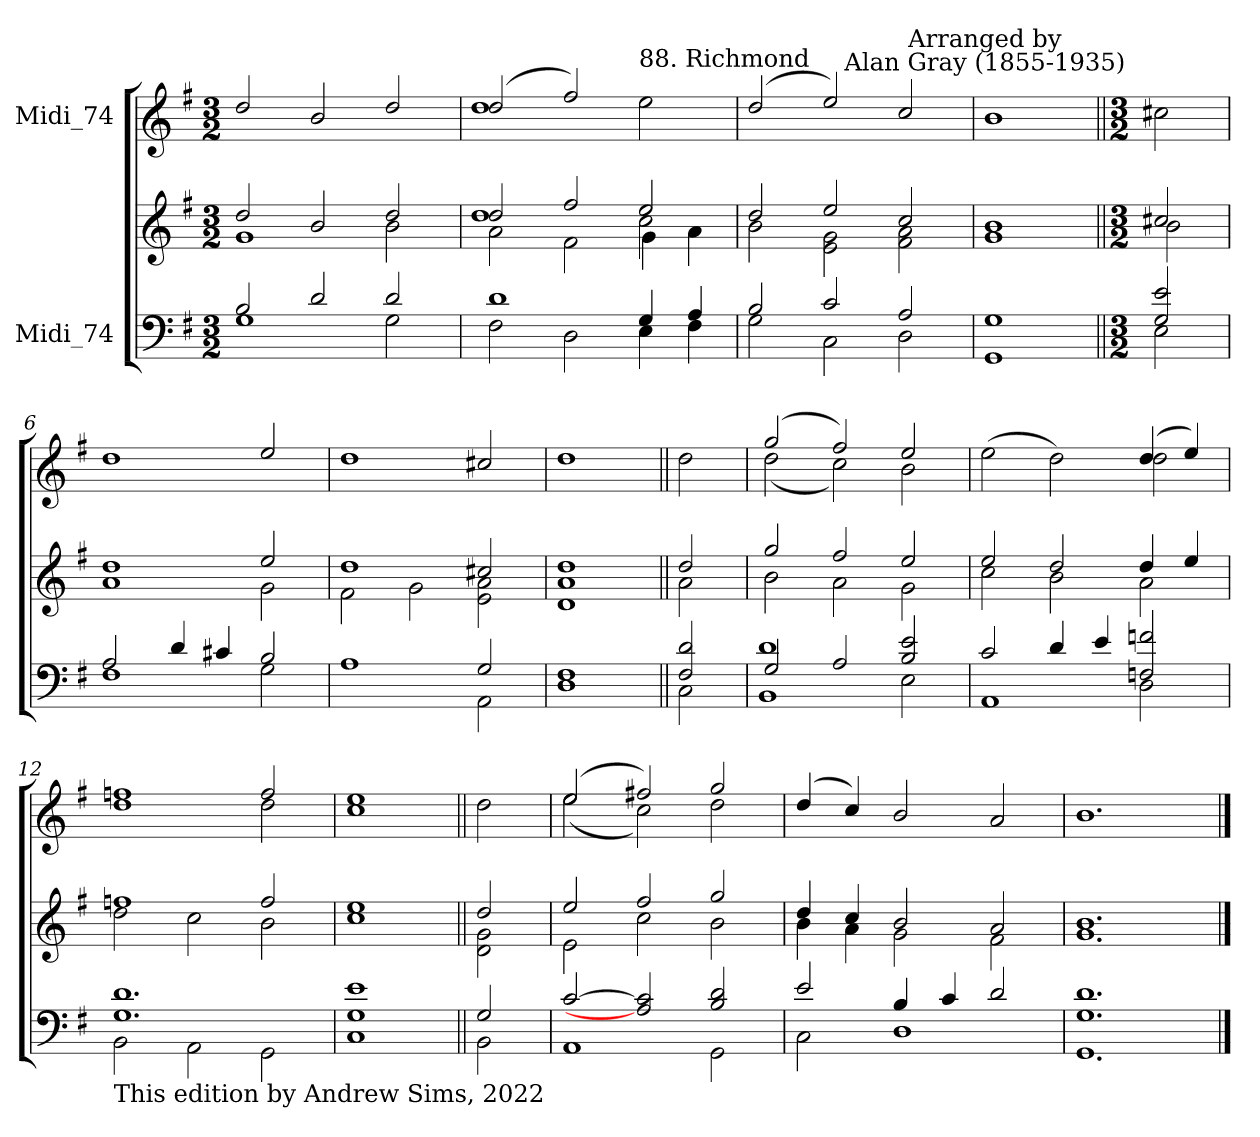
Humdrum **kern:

**kern	**kern	**kern
*part2	*part2	*part1
*staff3	*staff2	*staff1
*I"Midi_74	*	*I"Midi_74
*clefF4	*clefG2	*clefG2
*k[f#]	*k[f#]	*k[f#]
*G:	*G:	*G:
*M3/2	*M3/2	*M3/2
=1	=1	=1
*^	*^	*^
*	*^	*	*^	*	*
2B/	1.ryy	1G\	2dd/	1.ryy	1g\	2dd	1.ryy
2d/	.	.	2b/	.	.	2b	.
2d/	.	2G\	2dd/	.	2b\	2dd	.
=2	=2	=2	=2	=2	=2	=2	=2
1d/	1.ryy	2F#\	2dd/	1dd\	2a\	(>2dd	1dd\
.	.	2D\	2ff#/	.	2f#\	2ff#)	.
!	!	!	!	!	!	!LO:TX:a:t=88. Richmond	!
4G/	.	4E\	2ee/	2cc\	4g\	2ee	2ryy
4A/	.	4F#\	.	.	4a\	.	.
=3	=3	=3	=3	=3	=3	=3	=3
2B/	1.ryy	2G\	2dd/	1.ryy	2b\	(>2dd	1.ryy
2c/	.	2C\	2ee/	.	2e\ 2g\	2ee)	.
2A/	.	2D\	2cc/	.	2f#\ 2a\	2cc	.
=4	=4	=4	=4	=4	=4	=4	=4
!	!	!	!	!	!	!LO:TX:a:cj:t=Arranged by\nAlan Gray (1855-1935)	!
1G/	1ryy	1GG\	1b/	1ryy	1g\	1b	1ryy
!!LO:LB:g=z	!!
=5||	=5||	=5||	=5||	=5||	=5||	=5||	=5||
*M3/2	*	*	*M3/2	*	*	*M3/2	*
2G/ 2e/	2ryy	2E\	2cc#X/	2ryy	2b\	2cc#X	2ryy
=6	=6	=6	=6	=6	=6	=6	=6
2A/	1.ryy	1F#\	1dd/	1.ryy	1a\	1dd	1.ryy
4d/	.	.	.	.	.	.	.
4c#X/	.	.	.	.	.	.	.
2B/	.	2G\	2ee/	.	2g\	2ee	.
=7	=7	=7	=7	=7	=7	=7	=7
1A/	1.ryy	1ryy	1dd/	1.ryy	2f#\	1dd	1.ryy
.	.	.	.	.	2g\	.	.
2G/	.	2AA\	2cc#X/	.	2e\ 2a\	2cc#X	.
=8	=8	=8	=8	=8	=8	=8	=8
1F#/	1ryy	1D\	1dd/	1ryy	1d\ 1a\	1dd	1ryy
=9||	=9||	=9||	=9||	=9||	=9||	=9||	=9||
2F#/ 2d/	2ryy	2C\	2dd/	2ryy	2a\	2dd	2ryy
=10	=10	=10	=10	=10	=10	=10	=10
2G/	1.ryy	1BB\ 1d\	2gg/	1.ryy	2b\	(>2gg	(<2dd\
2A/	.	.	2ff#/	.	2a\	2ff#)	2cc\)
2B/ 2e/	.	2E\	2ee/	.	2g\	2ee	2b\
=11	=11	=11	=11	=11	=11	=11	=11
2c/	1.ryy	1AA\	2ee/	1.ryy	2cc\	(>2ee	1ryy
4d/	.	.	2dd/	.	2b\	2dd)	.
4e/	.	.	.	.	.	.	.
2Fn/ 2fn/	.	2D\	4dd/	.	2a\	(>4dd	2dd\
.	.	.	4ee/	.	.	4ee)	.
!!LO:LB:g=z	!!
=12	=12	=12	=12	=12	=12	=12	=12
!LO:TX:b:t=This edition by Andrew Sims, 2022	!	!	!	!	!	!	!
1.G/ 1.d/	1.ryy	2BB\	1ffn/	1.ryy	2dd\	1ffn	1dd\
.	.	2AA\	.	.	2cc\	.	.
.	.	2GG\	2ff/	.	2b\	2ff	2dd\
=13	=13	=13	=13	=13	=13	=13	=13
1G/ 1e/	1ryy	1C\	1ee/	1ryy	1cc\	1ee	1cc\
=14||	=14||	=14||	=14||	=14||	=14||	=14||	=14||
2G/	2ryy	2BB\	2dd/	2ryy	2d\ 2g\	2dd	2ryy
=15	=15	=15	=15	=15	=15	=15	=15
[2c/	1.ryy	1AA\	2ee/	1.ryy	2e\	(>2ee	(<2ee\
2A/] 2c/]	.	.	2ff#/	.	2cc\	2ff#X)	2cc\)
2B/ 2d/	.	2GG\	2gg/	.	2b\	2gg	2dd\
=16	=16	=16	=16	=16	=16	=16	=16
2e/	1.ryy	2C\	4dd/	1.ryy	4b\	(>4dd	1.ryy
.	.	.	4cc/	.	4a\	4cc)	.
4B/	.	1D\	2b/	.	2g\	2b/	.
4c/	.	.	.	.	.	.	.
2d/	.	.	2a/	.	2f#\	2a	.
=17	=17	=17	=17	=17	=17	=17	=17
1.G/ 1.d/	1.ryy	1.GG\	1.b/	1.ryy	1.g\	1.b	1.ryy
*v	*v	*v	*	*	*	*v	*v
*	*v	*v	*v	*
==	==	==
*-	*-	*-
